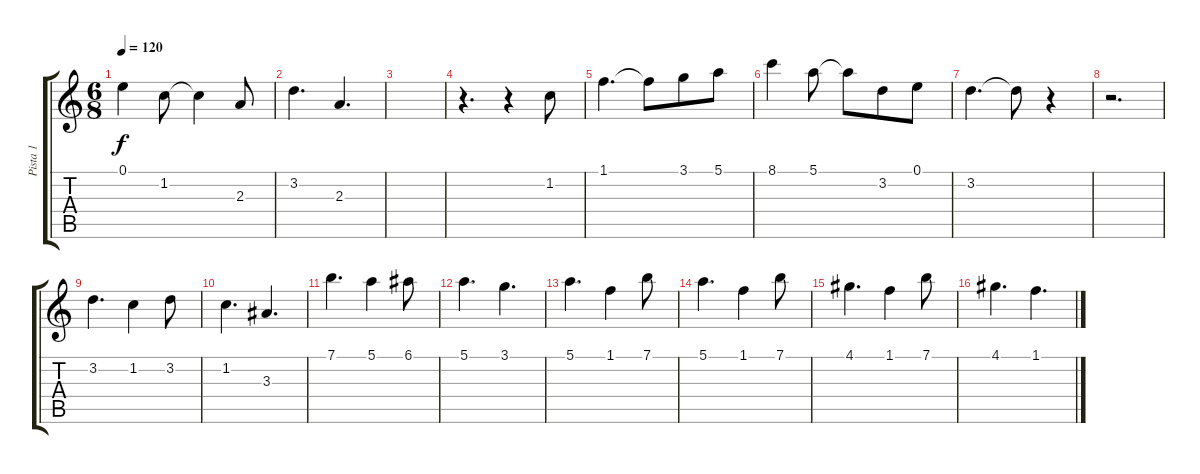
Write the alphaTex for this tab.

\track ("Pista 1" "Pista 1") {instrument acousticguitarsteel}
\staff {score tabs}
\tuning (E4 B3 G3 D3 A2 E2) {hide}
\ts (6 8)
\tempo 120
\clef g2
\ks c
0.1.4{dy f} 1.2.8 1.2{t}.4 2.3.8 |
3.2.4{d} 2.3.4{d} |
|
r.4{d} r.4 1.2.8 |
1.1.4{d} 1.1{t}.8 3.1.8 5.1.8 |
8.1.4 5.1.8 5.1{t}.8 3.2.8 0.1.8 |
3.2.4{d} 3.2{t}.8 r.4 |
r.2{d} |
3.2.4{d} 1.2.4 3.2.8 |
1.2.4{d} 3.3.4{d} |
7.1.4{d} 5.1.4 6.1.8 |
5.1.4{d} 3.1.4{d} |
5.1.4{d} 1.1.4 7.1.8 |
5.1.4{d} 1.1.4 7.1.8 |
4.1.4{d} 1.1.4 7.1.8 |
4.1.4{d} 1.1.4{d}
